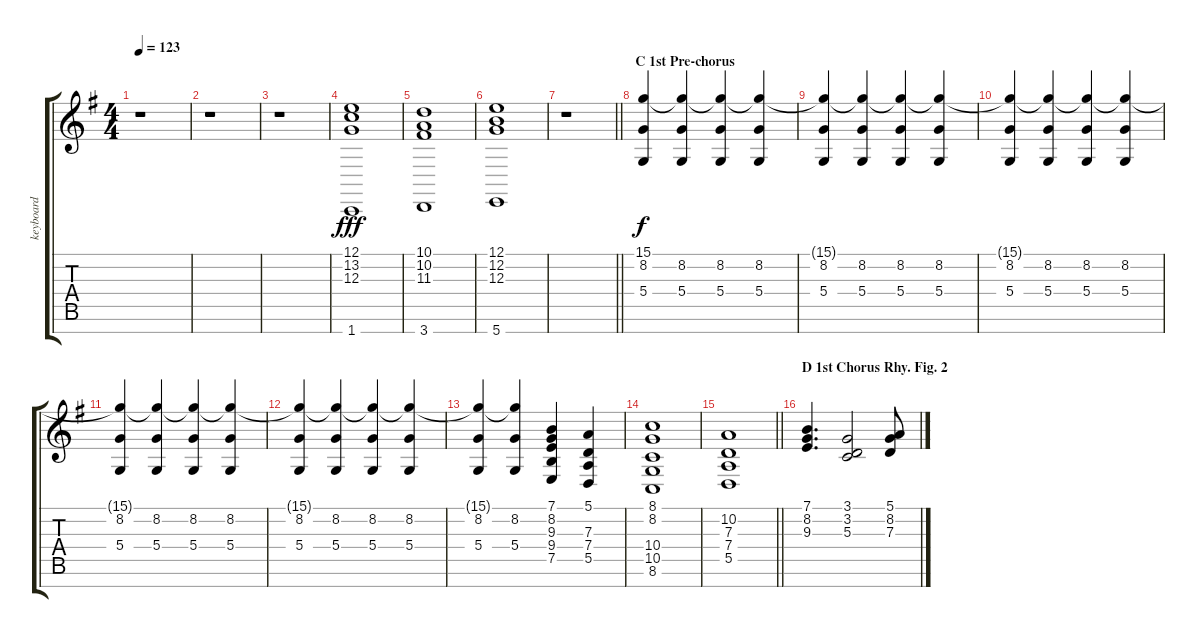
\track ("keyboard" "keyboard") {instrument synthstrings1}
\staff {score tabs}
\tuning (E4 B3 G3 D3 A2 E2 B1) {hide}
\ts (4 4)
\tempo 123
\clef g2
\ks g
r.1{dy fff} |
r.1 |
r.1 |
(12.1 13.2 12.3 1.7).1 |
(10.1 10.2 11.3 3.7).1 |
(12.1 12.2 12.3 5.7).1 |
\barLineRight lightlight
r.1 |
\section ("" "C 1st Pre-chorus")
(15.1 8.2 5.4).4{dy f} (15.1{t} 8.2 5.4).4 (15.1{t} 8.2 5.4).4 (15.1{t} 8.2 5.4).4 |
(15.1{t} 8.2 5.4).4 (15.1{t} 8.2 5.4).4 (15.1{t} 8.2 5.4).4 (15.1{t} 8.2 5.4).4 |
(15.1{t} 8.2 5.4).4 (15.1{t} 8.2 5.4).4 (15.1{t} 8.2 5.4).4 (15.1{t} 8.2 5.4).4 |
(15.1{t} 8.2 5.4).4 (15.1{t} 8.2 5.4).4 (15.1{t} 8.2 5.4).4 (15.1{t} 8.2 5.4).4 |
(15.1{t} 8.2 5.4).4 (15.1{t} 8.2 5.4).4 (15.1{t} 8.2 5.4).4 (15.1{t} 8.2 5.4).4 |
(15.1{t} 8.2 5.4).4 (15.1{t} 8.2 5.4).4 (7.1 8.2 9.3 9.4 7.5).4 (5.1 7.3 7.4 5.5).4 |
(8.1 8.2 10.4 10.5 8.6).1 |
\barLineRight lightlight
(10.2 7.3 7.4 5.5).1 |
\section ("" "D 1st Chorus Rhy. Fig. 2")
(7.1 8.2 9.3).4{d} (3.1 3.2 5.3).2 (5.1 8.2 7.3).8
